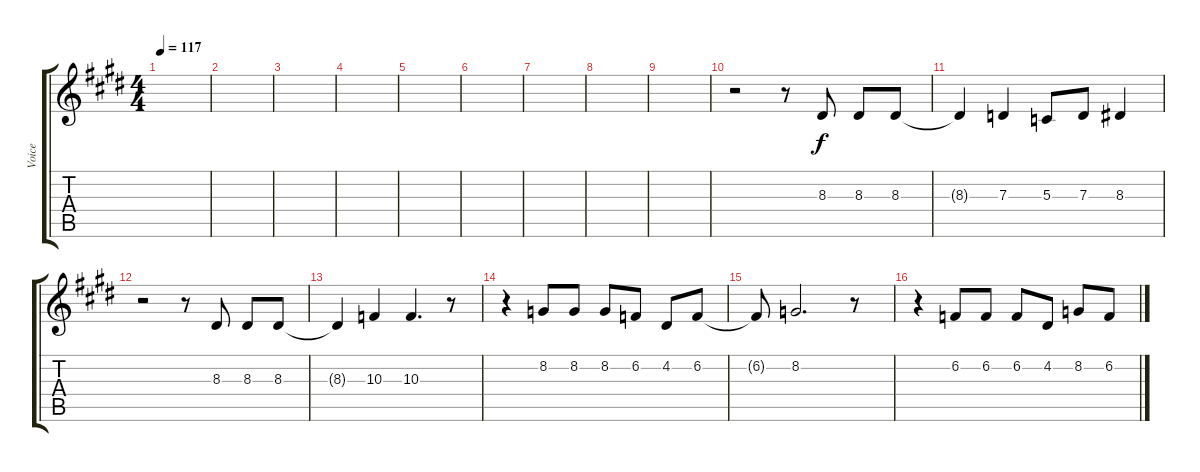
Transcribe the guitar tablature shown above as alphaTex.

\track ("Voice" "Voice") {instrument cello}
\staff {score tabs}
\tuning (E4 B3 G3 D3 A2 E2) {hide}
\ts (4 4)
\tempo 117
\clef g2
\ks c#minor
|
|
|
|
|
|
|
|
|
r.2 r.8 8.3.8 8.3.8 8.3.8 |
8.3{t}.4 7.3.4 5.3.8 7.3.8 8.3.4 |
r.2 r.8 8.3.8 8.3.8 8.3.8 |
8.3{t}.4 10.3.4 10.3.4{d} r.8 |
r.4 8.2.8 8.2.8 8.2.8 6.2.8 4.2.8 6.2.8 |
6.2{t}.8 8.2.2{d} r.8 |
r.4 6.2.8 6.2.8 6.2.8 4.2.8 8.2.8 6.2.8
